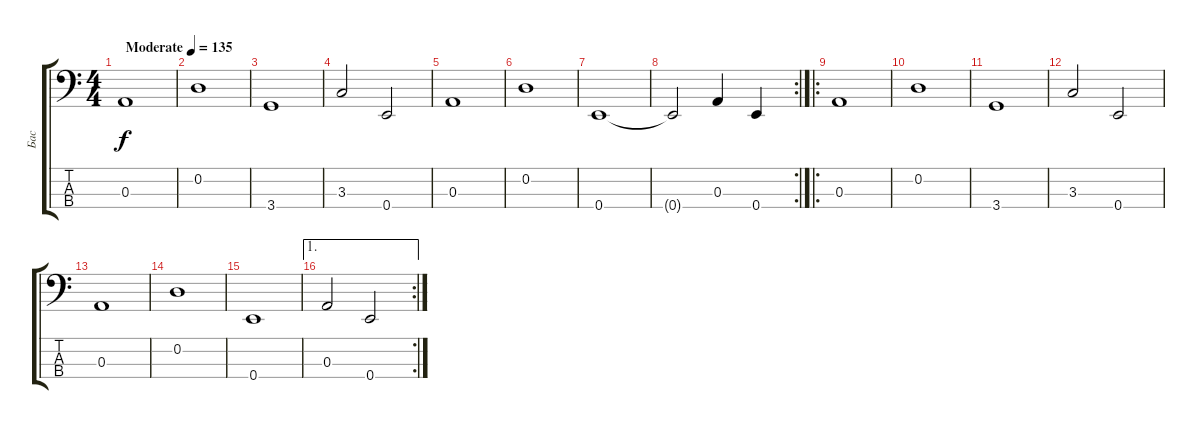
\track ("Бас" "Бас") {instrument electricbassfinger}
\staff {score tabs}
\tuning (G2 D2 A1 E1) {hide}
\ts (4 4)
\tempo (135 "Moderate")
\clef f4
\ks c
0.3.1{dy f instrument electricbassfinger} |
0.2.1 |
3.4.1 |
3.3.2 0.4.2 |
0.3.1 |
0.2.1 |
0.4.1 |
\rc 2
0.4{t}.2 0.3.4 0.4.4 |
\ro
0.3.1 |
0.2.1 |
3.4.1 |
3.3.2 0.4.2 |
0.3.1 |
0.2.1 |
0.4.1 |
\ae 1
\rc 2
0.3.2 0.4.2
